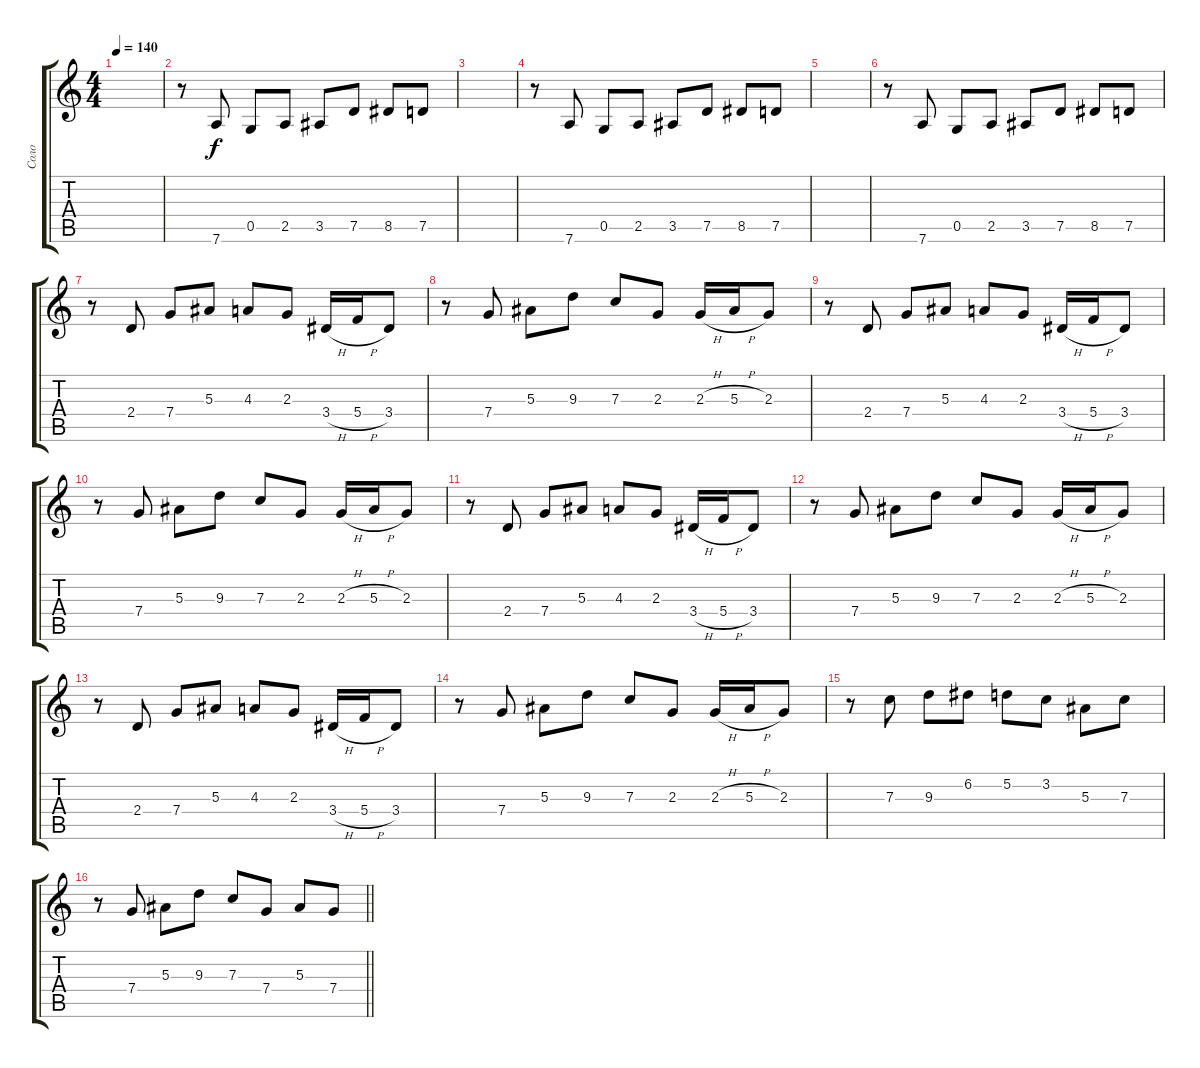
\track ("Соло" "Соло") {instrument distortionguitar}
\staff {score tabs}
\tuning (D4 A3 F3 C3 G2 D2) {hide}
\ts (4 4)
\tempo 140
\clef g2
\ks c
|
r.8 7.6.8 0.5.8 2.5.8 3.5.8 7.5.8 8.5.8 7.5.8 |
|
r.8 7.6.8 0.5.8 2.5.8 3.5.8 7.5.8 8.5.8 7.5.8 |
|
r.8 7.6.8 0.5.8 2.5.8 3.5.8 7.5.8 8.5.8 7.5.8 |
r.8 2.4.8 7.4.8 5.3.8 4.3.8 2.3.8 3.4{h}.16 5.4{h}.16 3.4.8 |
r.8 7.4.8 5.3.8 9.3.8 7.3.8 2.3.8 2.3{h}.16 5.3{h}.16 2.3.8 |
r.8 2.4.8 7.4.8 5.3.8 4.3.8 2.3.8 3.4{h}.16 5.4{h}.16 3.4.8 |
r.8 7.4.8 5.3.8 9.3.8 7.3.8 2.3.8 2.3{h}.16 5.3{h}.16 2.3.8 |
r.8 2.4.8 7.4.8 5.3.8 4.3.8 2.3.8 3.4{h}.16 5.4{h}.16 3.4.8 |
r.8 7.4.8 5.3.8 9.3.8 7.3.8 2.3.8 2.3{h}.16 5.3{h}.16 2.3.8 |
r.8 2.4.8 7.4.8 5.3.8 4.3.8 2.3.8 3.4{h}.16 5.4{h}.16 3.4.8 |
r.8 7.4.8 5.3.8 9.3.8 7.3.8 2.3.8 2.3{h}.16 5.3{h}.16 2.3.8 |
r.8 7.3.8 9.3.8 6.2.8 5.2.8 3.2.8 5.3.8 7.3.8 |
\barLineRight lightlight
r.8 7.4.8 5.3.8 9.3.8 7.3.8 7.4.8 5.3.8 7.4.8
